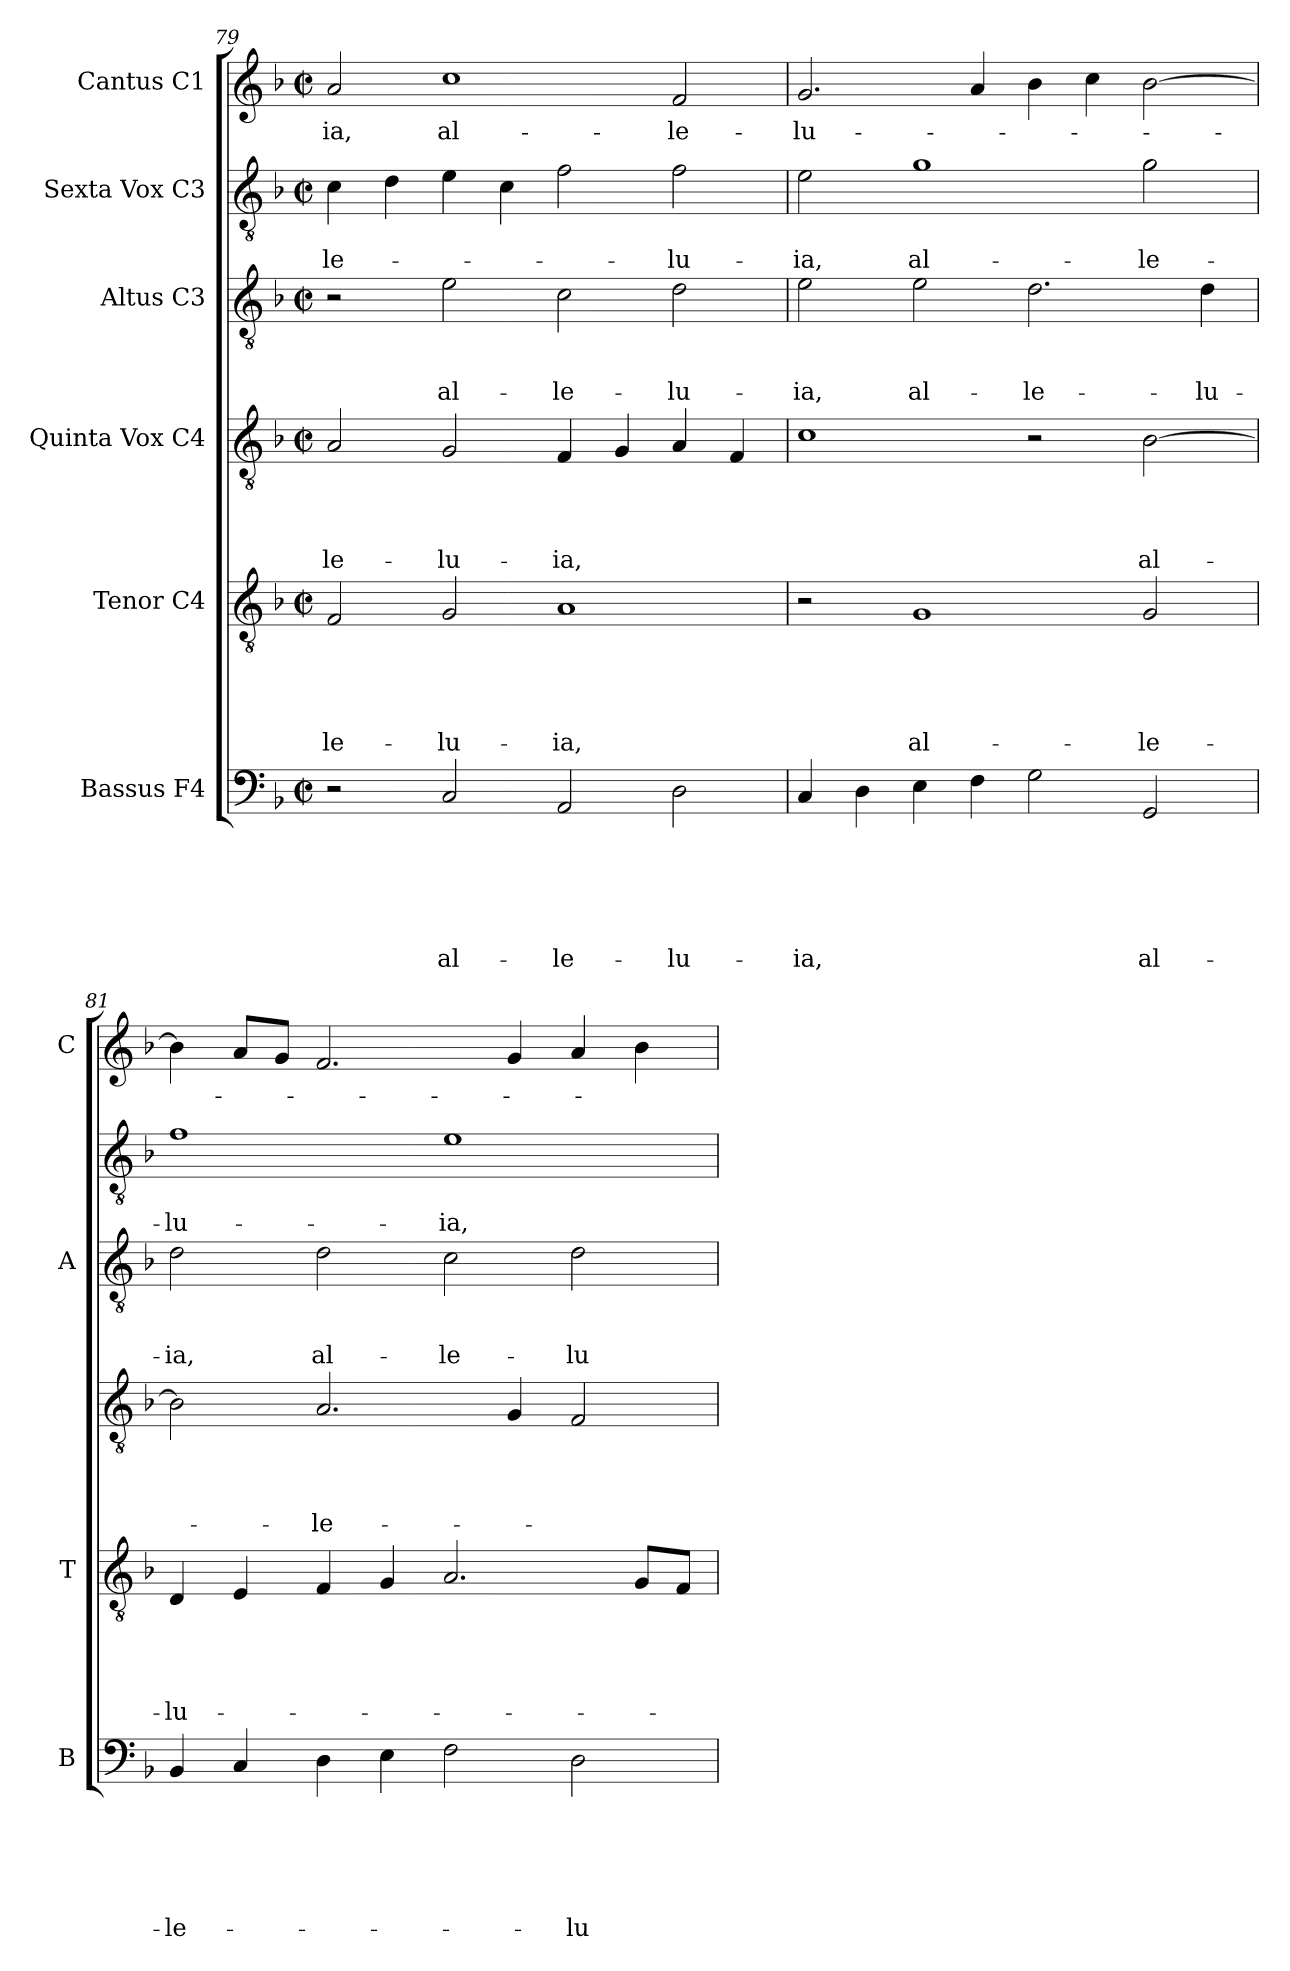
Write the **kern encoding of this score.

**kern	**text	**text	**text	**text	**text	**text	**kern	**text	**text	**text	**text	**text	**kern	**text	**text	**text	**text	**kern	**text	**text	**text	**kern	**text	**text	**kern	**text
*part6	*part6	*part6	*part6	*part6	*part6	*part6	*part5	*part5	*part5	*part5	*part5	*part5	*part4	*part4	*part4	*part4	*part4	*part3	*part3	*part3	*part3	*part2	*part2	*part2	*part1	*part1
*staff6	*staff6	*staff6	*staff6	*staff6	*staff6	*staff6	*staff5	*staff5	*staff5	*staff5	*staff5	*staff5	*staff4	*staff4	*staff4	*staff4	*staff4	*staff3	*staff3	*staff3	*staff3	*staff2	*staff2	*staff2	*staff1	*staff1
*I"Bassus F4	*	*	*	*	*	*	*I"Tenor C4	*	*	*	*	*	*I"Quinta Vox C4	*	*	*	*	*I"Altus C3	*	*	*	*I"Sexta Vox C3	*	*	*I"Cantus C1	*
*I'B	*	*	*	*	*	*	*I'T	*	*	*	*	*	*	*	*	*	*	*I'A	*	*	*	*	*	*	*I'C	*
*clefF4	*	*	*	*	*	*	*clefGv2	*	*	*	*	*	*clefGv2	*	*	*	*	*clefGv2	*	*	*	*clefGv2	*	*	*clefG2	*
*k[b-]	*	*	*	*	*	*	*k[b-]	*	*	*	*	*	*k[b-]	*	*	*	*	*k[b-]	*	*	*	*k[b-]	*	*	*k[b-]	*
*F:	*	*	*	*	*	*	*F:	*	*	*	*	*	*F:	*	*	*	*	*F:	*	*	*	*F:	*	*	*F:	*
*M2/2	*	*	*	*	*	*	*M2/2	*	*	*	*	*	*M2/2	*	*	*	*	*M2/2	*	*	*	*M2/2	*	*	*M2/2	*
*met(c|)	*	*	*	*	*	*	*met(c|)	*	*	*	*	*	*met(c|)	*	*	*	*	*met(c|)	*	*	*	*met(c|)	*	*	*met(c|)	*
=79	=79	=79	=79	=79	=79	=79	=79	=79	=79	=79	=79	=79	=79	=79	=79	=79	=79	=79	=79	=79	=79	=79	=79	=79	=79	=79
!	!	!	!	!	!	!	!	!	!	!	!	!LO:LY:b	!	!	!	!	!LO:LY:b	!	!	!	!	!	!	!LO:LY:b	!	!LO:LY:b
2r	.	.	.	.	.	.	2F/	.	.	.	.	-le-	2A/	.	.	.	-le-	2r	.	.	.	4c\	.	-le-	2a/	-ia,
.	.	.	.	.	.	.	.	.	.	.	.	.	.	.	.	.	.	.	.	.	.	4d\	.	.	.	.
!	!	!	!	!	!	!LO:LY:b	!	!	!	!	!	!LO:LY:b	!	!	!	!	!LO:LY:b	!	!	!	!LO:LY:b	!	!	!	!	!LO:LY:b
2C/	.	.	.	.	.	al-	2G/	.	.	.	.	-lu-	2G/	.	.	.	-lu-	2e\	.	.	al-	4e\	.	.	1cc	al-
.	.	.	.	.	.	.	.	.	.	.	.	.	.	.	.	.	.	.	.	.	.	4c\	.	.	.	.
!	!	!	!	!	!	!LO:LY:b	!	!	!	!	!	!LO:LY:b	!	!	!	!	!LO:LY:b	!	!	!	!LO:LY:b	!	!	!	!	!
2AA/	.	.	.	.	.	-le-	1A	.	.	.	.	-ia,	4F/	.	.	.	-ia,	2c\	.	.	-le-	2f\	.	.	.	.
.	.	.	.	.	.	.	.	.	.	.	.	.	4G/	.	.	.	.	.	.	.	.	.	.	.	.	.
!	!	!	!	!	!	!LO:LY:b	!	!	!	!	!	!	!	!	!	!	!	!	!	!	!LO:LY:b	!	!	!LO:LY:b	!	!LO:LY:b
2D\	.	.	.	.	.	-lu-	.	.	.	.	.	.	4A/	.	.	.	.	2d\	.	.	-lu-	2f\	.	-lu-	2f/	-le-
.	.	.	.	.	.	.	.	.	.	.	.	.	4F/	.	.	.	.	.	.	.	.	.	.	.	.	.
=80	=80	=80	=80	=80	=80	=80	=80	=80	=80	=80	=80	=80	=80	=80	=80	=80	=80	=80	=80	=80	=80	=80	=80	=80	=80	=80
!	!	!	!	!	!	!LO:LY:b	!	!	!	!	!	!	!	!	!	!	!	!	!	!	!LO:LY:b	!	!	!LO:LY:b	!	!LO:LY:b
4C/	.	.	.	.	.	-ia,	2r	.	.	.	.	.	1c	.	.	.	.	2e\	.	.	-ia,	2e\	.	-ia,	2.g/	-lu-
4D\	.	.	.	.	.	.	.	.	.	.	.	.	.	.	.	.	.	.	.	.	.	.	.	.	.	.
!	!	!	!	!	!	!	!	!	!	!	!	!LO:LY:b	!	!	!	!	!	!	!	!	!LO:LY:b	!	!	!LO:LY:b	!	!
4E\	.	.	.	.	.	.	1G	.	.	.	.	al-	.	.	.	.	.	2e\	.	.	al-	1g	.	al-	.	.
4F\	.	.	.	.	.	.	.	.	.	.	.	.	.	.	.	.	.	.	.	.	.	.	.	.	4a/	.
!	!	!	!	!	!	!	!	!	!	!	!	!	!	!	!	!	!	!	!	!	!LO:LY:b	!	!	!	!	!
2G\	.	.	.	.	.	.	.	.	.	.	.	.	2r	.	.	.	.	2.d\	.	.	-le-	.	.	.	4b-\	.
.	.	.	.	.	.	.	.	.	.	.	.	.	.	.	.	.	.	.	.	.	.	.	.	.	4cc\	.
!	!	!	!	!	!	!LO:LY:b	!	!	!	!	!	!LO:LY:b	!	!	!	!	!LO:LY:b	!	!	!	!	!	!	!LO:LY:b	!	!
2GG/	.	.	.	.	.	al-	2G/	.	.	.	.	-le-	[2B-\	.	.	.	al-	.	.	.	.	2g\	.	-le-	[2b-\	.
!	!	!	!	!	!	!	!	!	!	!	!	!	!	!	!	!	!	!	!	!	!LO:LY:b	!	!	!	!	!
.	.	.	.	.	.	.	.	.	.	.	.	.	.	.	.	.	.	4d\	.	.	-lu-	.	.	.	.	.
!!LO:LB:g=z
=81	=81	=81	=81	=81	=81	=81	=81	=81	=81	=81	=81	=81	=81	=81	=81	=81	=81	=81	=81	=81	=81	=81	=81	=81	=81	=81
!	!	!	!	!	!	!LO:LY:b	!	!	!	!	!	!LO:LY:b	!	!	!	!	!	!	!	!	!LO:LY:b	!	!	!LO:LY:b	!	!
4BB-/	.	.	.	.	.	-le-	4D/	.	.	.	.	-lu-	2B-\]	.	.	.	.	2d\	.	.	-ia,	1f	.	-lu-	4b-\]	.
4C/	.	.	.	.	.	.	4E/	.	.	.	.	.	.	.	.	.	.	.	.	.	.	.	.	.	8a/L	.
.	.	.	.	.	.	.	.	.	.	.	.	.	.	.	.	.	.	.	.	.	.	.	.	.	8g/J	.
!	!	!	!	!	!	!	!	!	!	!	!	!	!	!	!	!	!LO:LY:b	!	!	!	!LO:LY:b	!	!	!	!	!
4D\	.	.	.	.	.	.	4F/	.	.	.	.	.	2.A/	.	.	.	-le-	2d\	.	.	al-	.	.	.	2.f/	.
4E\	.	.	.	.	.	.	4G/	.	.	.	.	.	.	.	.	.	.	.	.	.	.	.	.	.	.	.
!	!	!	!	!	!	!	!	!	!	!	!	!	!	!	!	!	!	!	!	!	!LO:LY:b	!	!	!LO:LY:b	!	!
2F\	.	.	.	.	.	.	2.A/	.	.	.	.	.	.	.	.	.	.	2c\	.	.	-le-	1e	.	-ia,	.	.
.	.	.	.	.	.	.	.	.	.	.	.	.	4G/	.	.	.	.	.	.	.	.	.	.	.	4g/	.
!	!	!	!	!	!	!LO:LY:b	!	!	!	!	!	!	!	!	!	!	!	!	!	!	!LO:LY:b	!	!	!	!	!
2D\	.	.	.	.	.	-lu-	.	.	.	.	.	.	2F/	.	.	.	.	2d\	.	.	-lu-	.	.	.	4a/	.
.	.	.	.	.	.	.	8G/L	.	.	.	.	.	.	.	.	.	.	.	.	.	.	.	.	.	4b-\	.
.	.	.	.	.	.	.	8F/J	.	.	.	.	.	.	.	.	.	.	.	.	.	.	.	.	.	.	.
=	=	=	=	=	=	=	=	=	=	=	=	=	=	=	=	=	=	=	=	=	=	=	=	=	=	=
*-	*-	*-	*-	*-	*-	*-	*-	*-	*-	*-	*-	*-	*-	*-	*-	*-	*-	*-	*-	*-	*-	*-	*-	*-	*-	*-
